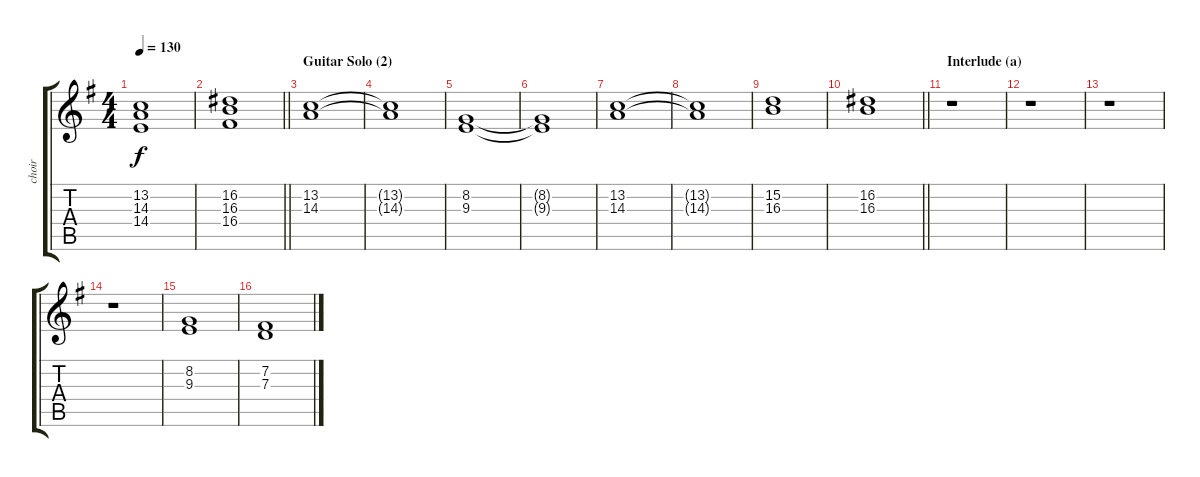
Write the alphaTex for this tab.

\track ("choir" "choir") {instrument choiraahs}
\staff {score tabs}
\tuning (E4 B3 G3 D3 A2 E2) {hide}
\ts (4 4)
\tempo 130
\clef g2
\ks eminor
(13.2 14.3 14.4).1{dy f} |
\barLineRight lightlight
(16.2 16.3 16.4).1 |
\section ("" "Guitar Solo (2)")
(13.2 14.3).1 |
(13.2{t} 14.3{t}).1 |
(8.2 9.3).1 |
(8.2{t} 9.3{t}).1 |
(13.2 14.3).1 |
(13.2{t} 14.3{t}).1 |
(15.2 16.3).1 |
\barLineRight lightlight
(16.2 16.3).1 |
\section ("" "Interlude (a)")
r.1 |
r.1 |
r.1 |
r.1 |
(8.2 9.3).1 |
(7.2 7.3).1
